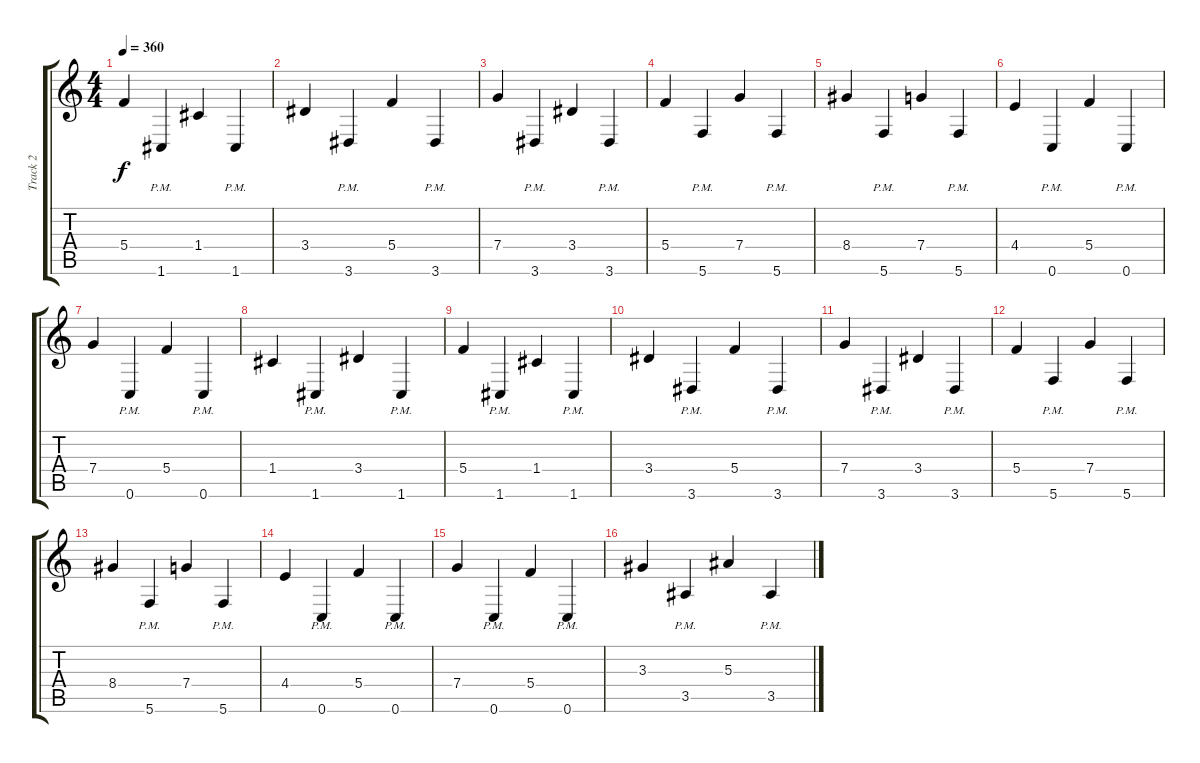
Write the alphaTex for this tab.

\track ("Track 2" "Track 2") {instrument overdrivenguitar}
\staff {score tabs}
\tuning (D4 A3 F3 C3 G2 C2) {hide}
\ts (4 4)
\tempo 360
\clef g2
\ks c
5.4.4{dy f} 1.6{pm}.4 1.4.4 1.6{pm}.4 |
3.4.4 3.6{pm}.4 5.4.4 3.6{pm}.4 |
7.4.4 3.6{pm}.4 3.4.4 3.6{pm}.4 |
5.4.4 5.6{pm}.4 7.4.4 5.6{pm}.4 |
8.4.4 5.6{pm}.4 7.4.4 5.6{pm}.4 |
4.4.4 0.6{pm}.4 5.4.4 0.6{pm}.4 |
7.4.4 0.6{pm}.4 5.4.4 0.6{pm}.4 |
1.4.4 1.6{pm}.4 3.4.4 1.6{pm}.4 |
5.4.4 1.6{pm}.4 1.4.4 1.6{pm}.4 |
3.4.4 3.6{pm}.4 5.4.4 3.6{pm}.4 |
7.4.4 3.6{pm}.4 3.4.4 3.6{pm}.4 |
5.4.4 5.6{pm}.4 7.4.4 5.6{pm}.4 |
8.4.4 5.6{pm}.4 7.4.4 5.6{pm}.4 |
4.4.4 0.6{pm}.4 5.4.4 0.6{pm}.4 |
7.4.4 0.6{pm}.4 5.4.4 0.6{pm}.4 |
3.3.4 3.5{pm}.4 5.3.4 3.5{pm}.4
